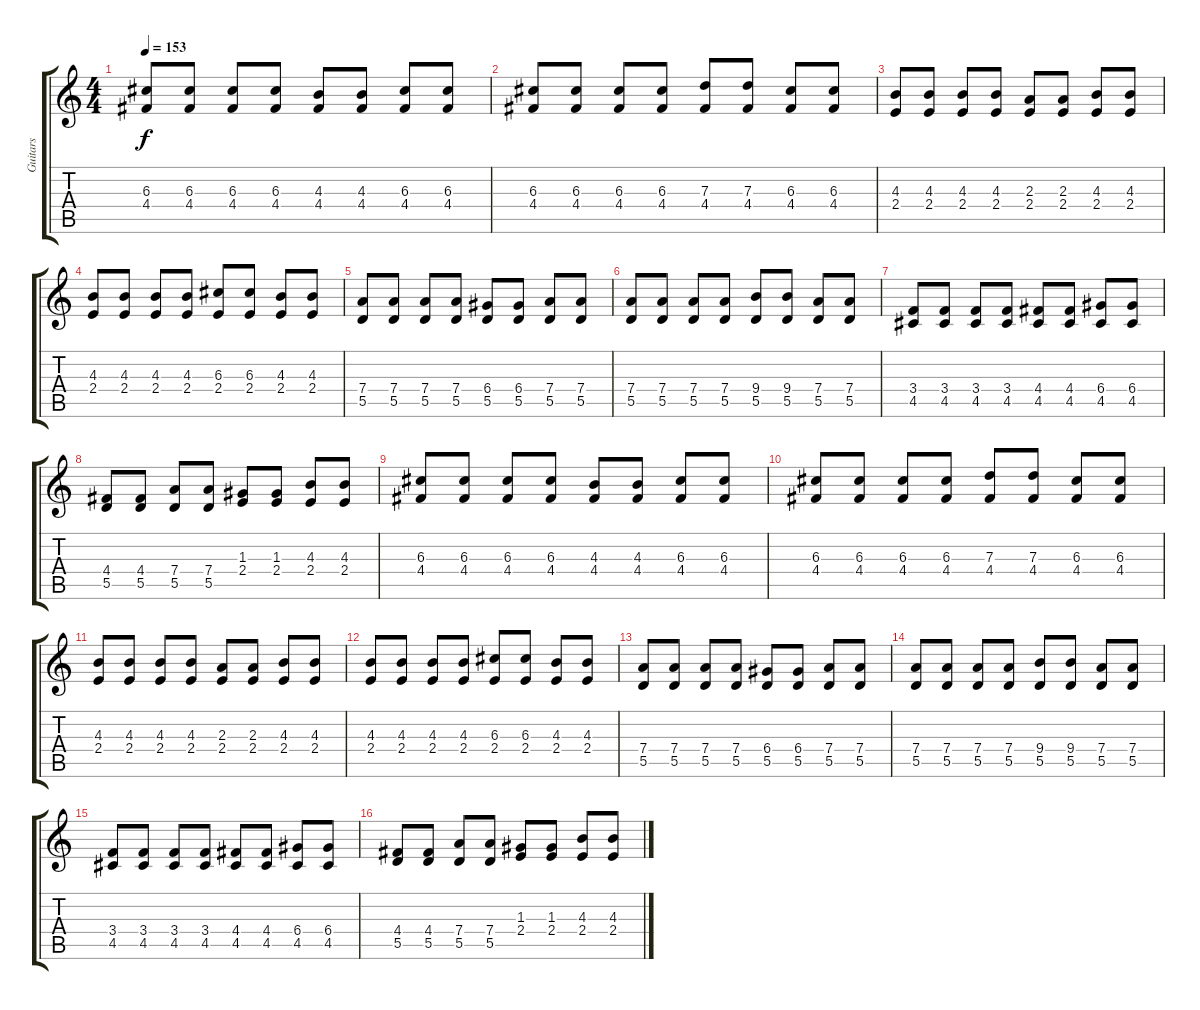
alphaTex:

\track ("Guitars" "Guitars") {instrument distortionguitar}
\staff {score tabs}
\tuning (E4 B3 G3 D3 A2 E2) {hide}
\ts (4 4)
\tempo 153
\clef g2
\ks c
(6.3 4.4).8{dy f} (6.3 4.4).8 (6.3 4.4).8 (6.3 4.4).8 (4.3 4.4).8 (4.3 4.4).8 (6.3 4.4).8 (6.3 4.4).8 |
(6.3 4.4).8 (6.3 4.4).8 (6.3 4.4).8 (6.3 4.4).8 (7.3 4.4).8 (7.3 4.4).8 (6.3 4.4).8 (6.3 4.4).8 |
(4.3 2.4).8 (4.3 2.4).8 (4.3 2.4).8 (4.3 2.4).8 (2.3 2.4).8 (2.3 2.4).8 (4.3 2.4).8 (4.3 2.4).8 |
(4.3 2.4).8 (4.3 2.4).8 (4.3 2.4).8 (4.3 2.4).8 (6.3 2.4).8 (6.3 2.4).8 (4.3 2.4).8 (4.3 2.4).8 |
(7.4 5.5).8 (7.4 5.5).8 (7.4 5.5).8 (7.4 5.5).8 (6.4 5.5).8 (6.4 5.5).8 (7.4 5.5).8 (7.4 5.5).8 |
(7.4 5.5).8 (7.4 5.5).8 (7.4 5.5).8 (7.4 5.5).8 (9.4 5.5).8 (9.4 5.5).8 (7.4 5.5).8 (7.4 5.5).8 |
(3.4 4.5).8 (3.4 4.5).8 (3.4 4.5).8 (3.4 4.5).8 (4.4 4.5).8 (4.4 4.5).8 (6.4 4.5).8 (6.4 4.5).8 |
(4.4 5.5).8 (4.4 5.5).8 (7.4 5.5).8 (7.4 5.5).8 (1.3 2.4).8 (1.3 2.4).8 (4.3 2.4).8 (4.3 2.4).8 |
(6.3 4.4).8{volume 13 balance 8} (6.3 4.4).8 (6.3 4.4).8 (6.3 4.4).8 (4.3 4.4).8 (4.3 4.4).8 (6.3 4.4).8 (6.3 4.4).8 |
(6.3 4.4).8 (6.3 4.4).8 (6.3 4.4).8 (6.3 4.4).8 (7.3 4.4).8 (7.3 4.4).8 (6.3 4.4).8 (6.3 4.4).8 |
(4.3 2.4).8 (4.3 2.4).8 (4.3 2.4).8 (4.3 2.4).8 (2.3 2.4).8 (2.3 2.4).8 (4.3 2.4).8 (4.3 2.4).8 |
(4.3 2.4).8 (4.3 2.4).8 (4.3 2.4).8 (4.3 2.4).8 (6.3 2.4).8 (6.3 2.4).8 (4.3 2.4).8 (4.3 2.4).8 |
(7.4 5.5).8 (7.4 5.5).8 (7.4 5.5).8 (7.4 5.5).8 (6.4 5.5).8 (6.4 5.5).8 (7.4 5.5).8 (7.4 5.5).8 |
(7.4 5.5).8 (7.4 5.5).8 (7.4 5.5).8 (7.4 5.5).8 (9.4 5.5).8 (9.4 5.5).8 (7.4 5.5).8 (7.4 5.5).8 |
(3.4 4.5).8 (3.4 4.5).8 (3.4 4.5).8 (3.4 4.5).8 (4.4 4.5).8 (4.4 4.5).8 (6.4 4.5).8 (6.4 4.5).8 |
(4.4 5.5).8 (4.4 5.5).8 (7.4 5.5).8 (7.4 5.5).8 (1.3 2.4).8 (1.3 2.4).8 (4.3 2.4).8 (4.3 2.4).8
